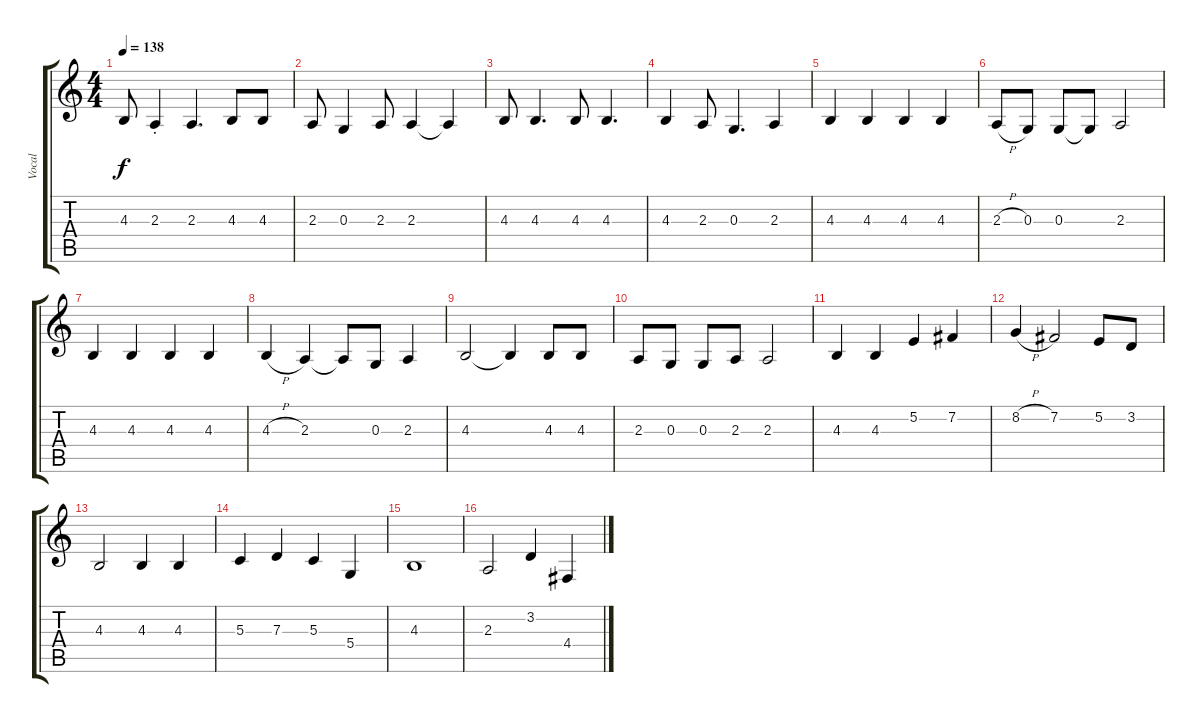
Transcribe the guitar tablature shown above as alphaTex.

\track ("Vocal" "Vocal") {instrument flute}
\staff {score tabs}
\tuning (E4 B3 G3 D3 A2 E2) {hide}
\ts (4 4)
\tempo 138
\clef g2
\ks c
4.3.8{dy f} 2.3{st}.4 2.3.4{d} 4.3.8 4.3.8 |
2.3.8 0.3.4 2.3.8 2.3.4 2.3{t}.4 |
4.3.8 4.3.4{d} 4.3.8 4.3.4{d} |
4.3.4 2.3.8 0.3.4{d} 2.3.4 |
4.3.4 4.3.4 4.3.4 4.3.4 |
2.3{h}.8 0.3.8 0.3.8 0.3{t}.8 2.3.2 |
4.3.4 4.3.4 4.3.4 4.3.4 |
4.3{h}.4 2.3.4 2.3{t}.8 0.3.8 2.3.4 |
4.3.2 4.3{t}.4 4.3.8 4.3.8 |
2.3.8 0.3.8 0.3.8 2.3.8 2.3.2 |
4.3.4 4.3.4 5.2.4 7.2.4 |
8.2{h}.4 7.2.2 5.2.8 3.2.8 |
4.3.2 4.3.4 4.3.4 |
5.3.4 7.3.4 5.3.4 5.4.4 |
4.3.1 |
2.3.2 3.2.4 4.4.4
